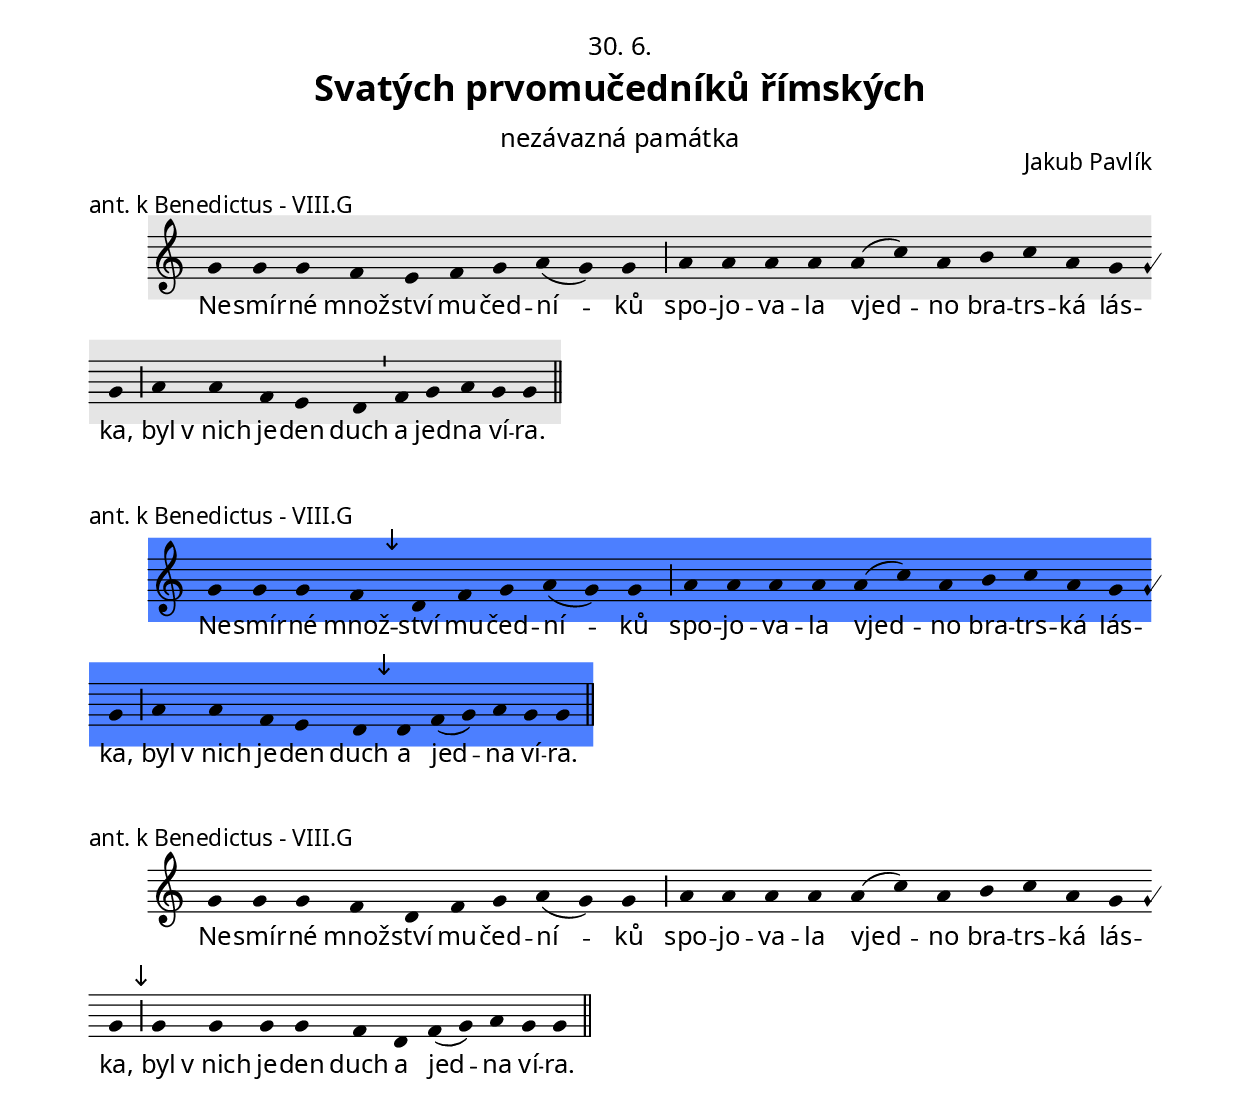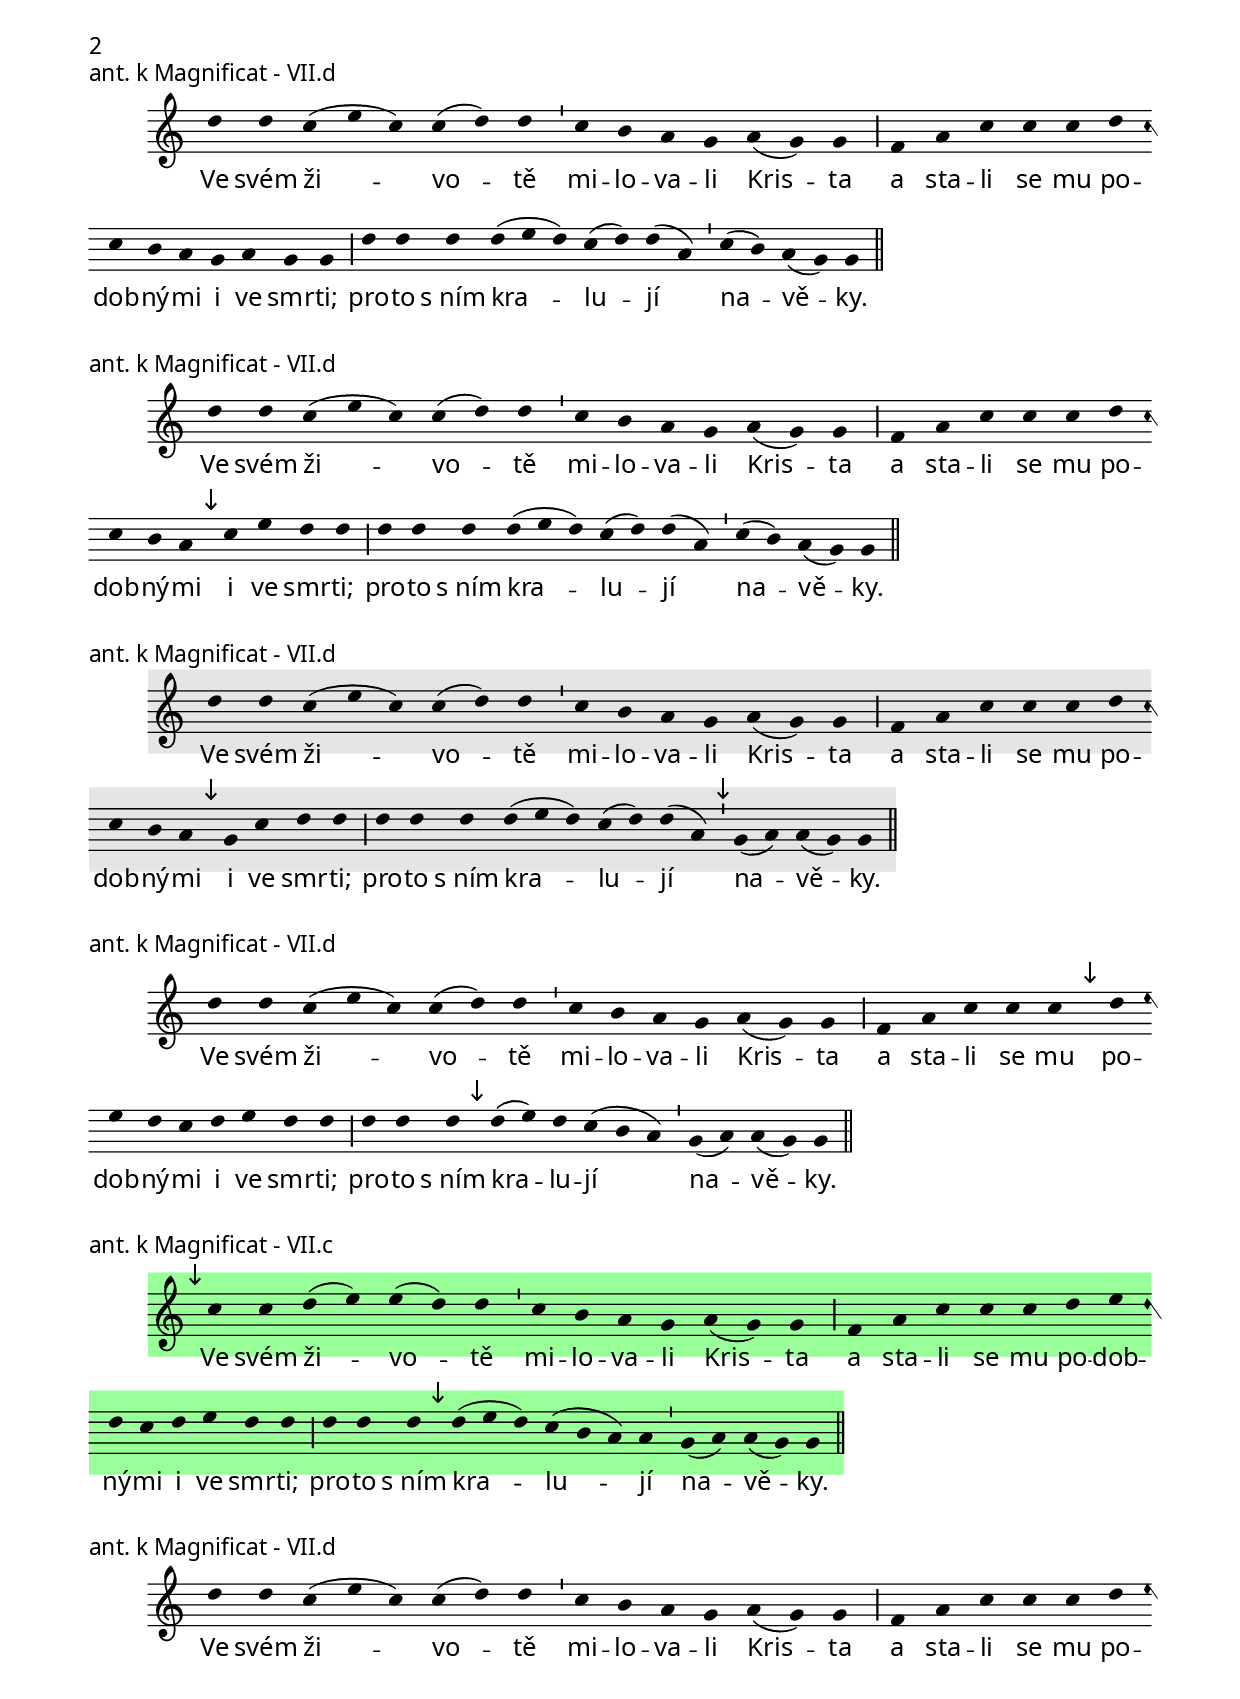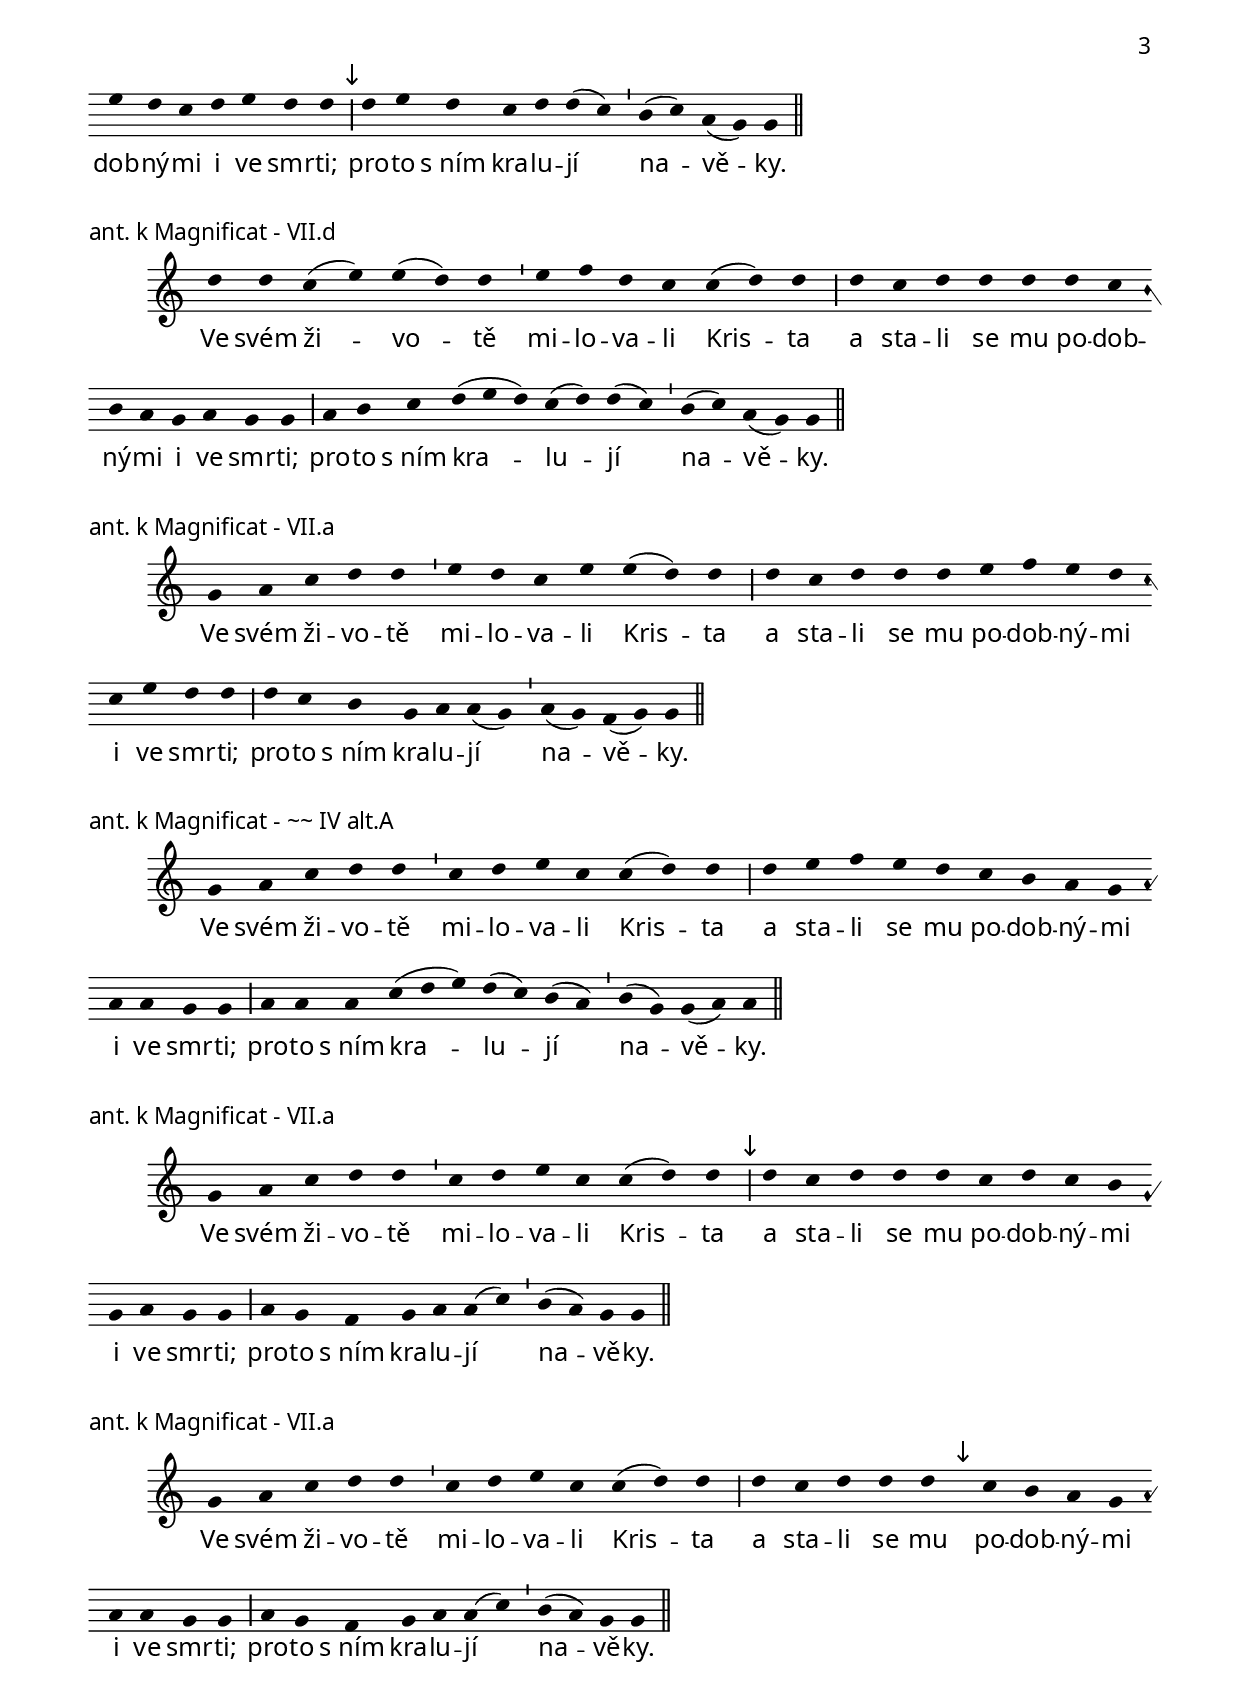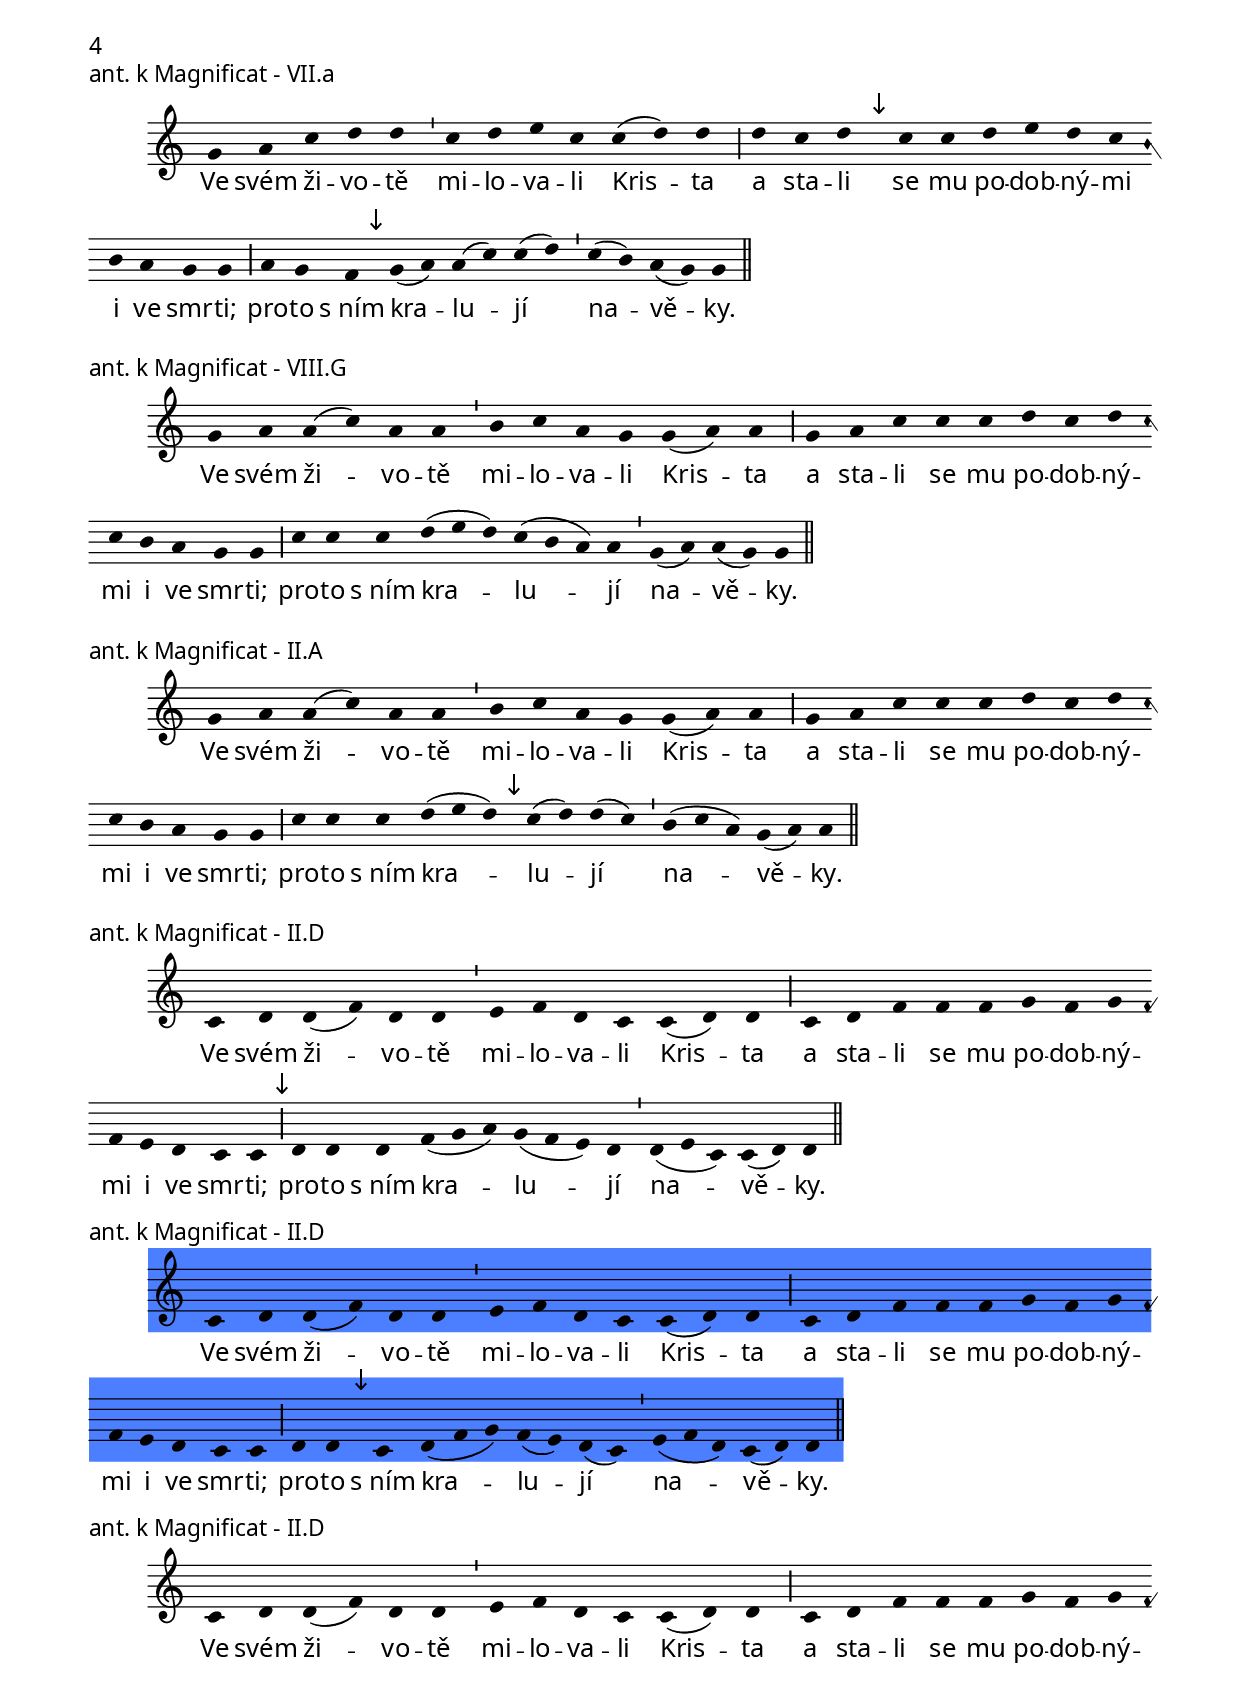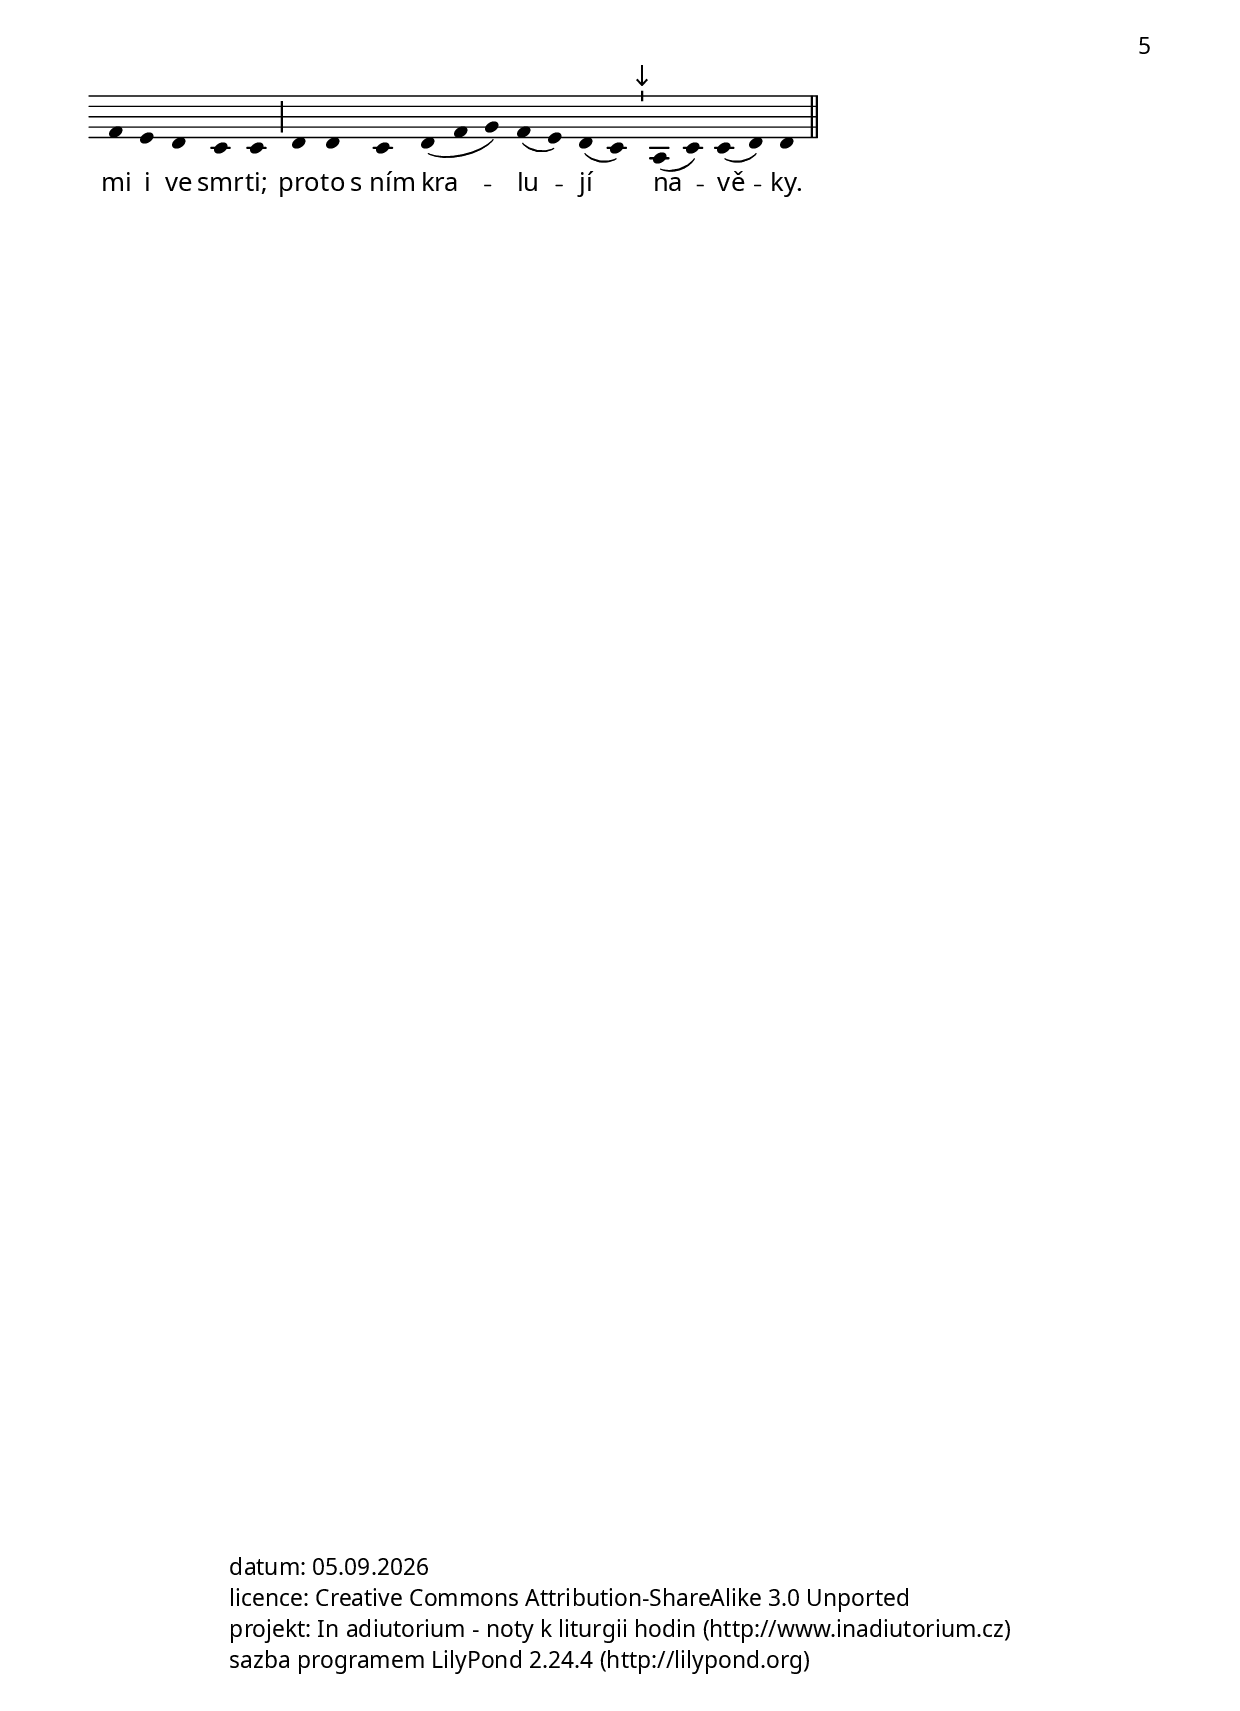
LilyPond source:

\version "2.19.16"

\include "../spolecne.ly"

\header {
  title = \markup\titleSvatek
            "Svatých prvomučedníků římských"
            "nezávazná památka"
            "30. 6."
  composer = "Jakub Pavlík"
}

\score {
  \relative c'' {
    \zvyraznovacSedy
    \choralniRezim
    g4 g g f e f g a( g) g \barMaior
    a a a a a( c) a b c a g g \barMaior
    a a f e d \barMin
    f g a g g \barFinalis
  }
  \addlyrics {
    Ne -- smír -- né množ -- ství mu -- čed -- ní -- ků
    spo -- jo -- va -- la vjed -- no bra -- trs -- ká lás -- ka,
    byl v_nich je -- den duch
    a jed -- na ví -- ra.
  }
  \header {
    quid = "ant. k Benedictus"
    modus = "VIII"
    differentia = "G"
    psalmus = ""
    id = "aben"
    piece = \markup {\sestavTitulekBezZalmu}
  }
}

\score {
  \relative c'' {
    \zvyraznovacModry
    \choralniRezim
    g4 g g f \mark\sipka d f g a( g) g \barMaior
    a a a a a( c) a b c a g g \barMaior
    a a f e d \mark\sipka
    d f( g) a g g \barFinalis
  }
  \addlyrics {
    Ne -- smír -- né množ -- ství mu -- čed -- ní -- ků
    spo -- jo -- va -- la vjed -- no bra -- trs -- ká lás -- ka,
    byl v_nich je -- den duch
    a jed -- na ví -- ra.
  }
  \header {
    quid = "ant. k Benedictus"
    modus = "VIII"
    differentia = "G"
    psalmus = ""
    id = "aben"
    piece = \markup {\sestavTitulekBezZalmu}
  }
}

\score {
  \relative c'' {
    \choralniRezim
    g4 g g f d f g a( g) g \barMaior
    a a a a a( c) a b c a g g \barMaior
    \mark\sipka g g g g f
    d f( g) a g g \barFinalis
  }
  \addlyrics {
    Ne -- smír -- né množ -- ství mu -- čed -- ní -- ků
    spo -- jo -- va -- la vjed -- no bra -- trs -- ká lás -- ka,
    byl v_nich je -- den duch
    a jed -- na ví -- ra.
  }
  \header {
    quid = "ant. k Benedictus"
    modus = "VIII"
    differentia = "G"
    psalmus = ""
    id = "aben"
    piece = \markup {\sestavTitulekBezZalmu}
  }
}

\pageBreak

\score {
  \relative c'' {
    \choralniRezim
    d4 d c( e c) c( d) d \barMin
    c b a g a( g) g \barMaior
    f a c c c d c b a g a g g \barMaior
    d' d d d( e d) c( d) d( a) \barMin
    c( b) a( g) g \barFinalis
  }
  \addlyrics {
    Ve svém ži -- vo -- tě
    mi -- lo -- va -- li Kris -- ta
    a sta -- li se mu po -- dob -- ný -- mi i ve smr -- ti;
    pro -- to s_ním kra -- lu -- jí
    na -- vě -- ky.
  }
  \header {
    quid = "ant. k Magnificat"
    modus = "VII"
    differentia = "d"
    psalmus = ""
    id = "amag"
    piece = \markup {\sestavTitulekBezZalmu}
  }
}

\score {
  \relative c'' {
    \choralniRezim
    d4 d c( e c) c( d) d \barMin
    c b a g a( g) g \barMaior
    f a c c c d c b a \mark\sipka c e d d \barMaior
    d d d d( e d) c( d) d( a) \barMin
    c( b) a( g) g \barFinalis
  }
  \addlyrics {
    Ve svém ži -- vo -- tě
    mi -- lo -- va -- li Kris -- ta
    a sta -- li se mu po -- dob -- ný -- mi i ve smr -- ti;
    pro -- to s_ním kra -- lu -- jí
    na -- vě -- ky.
  }
  \header {
    quid = "ant. k Magnificat"
    modus = "VII"
    differentia = "d"
    psalmus = ""
    id = "amag"
    piece = \markup {\sestavTitulekBezZalmu}
  }
}

\score {
  \relative c'' {
    \zvyraznovacSedy
    \choralniRezim
    d4 d c( e c) c( d) d \barMin
    c b a g a( g) g \barMaior
    f a c c c d c b a \mark\sipka g c d d \barMaior
    d d d d( e d) c( d) d( a) \barMin
    \mark\sipka g( a) a( g) g \barFinalis
  }
  \addlyrics {
    Ve svém ži -- vo -- tě
    mi -- lo -- va -- li Kris -- ta
    a sta -- li se mu po -- dob -- ný -- mi i ve smr -- ti;
    pro -- to s_ním kra -- lu -- jí
    na -- vě -- ky.
  }
  \header {
    quid = "ant. k Magnificat"
    modus = "VII"
    differentia = "d"
    psalmus = ""
    id = "amag"
    piece = \markup {\sestavTitulekBezZalmu}
  }
}

\score {
  \relative c'' {
    \choralniRezim
    d4 d c( e c) c( d) d \barMin
    c b a g a( g) g \barMaior
    f a c c c \mark\sipka d e d c d e d d \barMaior
    d d d \mark\sipka d( e) d c( b a) \barMin
    g( a) a( g) g \barFinalis
  }
  \addlyrics {
    Ve svém ži -- vo -- tě
    mi -- lo -- va -- li Kris -- ta
    a sta -- li se mu po -- dob -- ný -- mi i ve smr -- ti;
    pro -- to s_ním kra -- lu -- jí
    na -- vě -- ky.
  }
  \header {
    quid = "ant. k Magnificat"
    modus = "VII"
    differentia = "d"
    psalmus = ""
    id = "amag"
    piece = \markup {\sestavTitulekBezZalmu}
  }
}

\score {
  \relative c'' {
    \zvyraznovacZelenyII
    \choralniRezim
    \mark\sipka c4 c d( e) e( d) d \barMin
    c b a g a( g) g \barMaior
    f a c c c d e d c d e d d \barMaior
    d d d \mark\sipka d( e d) c( b a) a \barMin
    g( a) a( g) g \barFinalis
  }
  \addlyrics {
    Ve svém ži -- vo -- tě
    mi -- lo -- va -- li Kris -- ta
    a sta -- li se mu po -- dob -- ný -- mi i ve smr -- ti;
    pro -- to s_ním kra -- lu -- jí
    na -- vě -- ky.
  }
  \header {
    quid = "ant. k Magnificat"
    modus = "VII"
    differentia = "c"
    psalmus = ""
    id = "amag"
    piece = \markup {\sestavTitulekBezZalmu}
  }
}

\score {
  \relative c'' {
    \choralniRezim
    d4 d c( e c) c( d) d \barMin
    c b a g a( g) g \barMaior
    f a c c c d e d c d e d d \barMaior
    \mark\sipka d e d c d d( c) \barMin
    b( c) a( g) g \barFinalis
  }
  \addlyrics {
    Ve svém ži -- vo -- tě
    mi -- lo -- va -- li Kris -- ta
    a sta -- li se mu po -- dob -- ný -- mi i ve smr -- ti;
    pro -- to s_ním kra -- lu -- jí
    na -- vě -- ky.
  }
  \header {
    quid = "ant. k Magnificat"
    modus = "VII"
    differentia = "d"
    psalmus = ""
    id = "amag"
    piece = \markup {\sestavTitulekBezZalmu}
  }
}

\score {
  \relative c'' {
    \choralniRezim
    d4 d c( e) e( d) d \barMin
    e f d c c( d) d \barMaior
    d c d d d d c b a g a g g \barMaior
    a b c d( e d) c( d) d( c) \barMin
    b( c) a( g) g \barFinalis
  }
  \addlyrics {
    Ve svém ži -- vo -- tě
    mi -- lo -- va -- li Kris -- ta
    a sta -- li se mu po -- dob -- ný -- mi i ve smr -- ti;
    pro -- to s_ním kra -- lu -- jí
    na -- vě -- ky.
  }
  \header {
    quid = "ant. k Magnificat"
    modus = "VII"
    differentia = "d"
    psalmus = ""
    id = "amag"
    piece = \markup {\sestavTitulekBezZalmu}
  }
}

\score {
  \relative c'' {
    \choralniRezim
    g4 a c d d \barMin
    e d c e e( d) d \barMaior
    d c d d d e f e d c e d d \barMaior
    d c b g a a( g) \barMin
    a( g) f( g) g \barFinalis
  }
  \addlyrics {
    Ve svém ži -- vo -- tě
    mi -- lo -- va -- li Kris -- ta
    a sta -- li se mu po -- dob -- ný -- mi i ve smr -- ti;
    pro -- to s_ním kra -- lu -- jí
    na -- vě -- ky.
  }
  \header {
    quid = "ant. k Magnificat"
    modus = "VII"
    differentia = "a"
    psalmus = ""
    id = "amag"
    piece = \markup {\sestavTitulekBezZalmu}
  }
}

\score {
  \relative c'' {
    \choralniRezim
    g4 a c d d \barMin
    c d e c c( d) d \barMaior
    d e f e d c b a g a a g g \barMaior
    a a a c( d e) d( c) b( a) \barMin
    b( g) g( a) a \barFinalis
  }
  \addlyrics {
    Ve svém ži -- vo -- tě
    mi -- lo -- va -- li Kris -- ta
    a sta -- li se mu po -- dob -- ný -- mi i ve smr -- ti;
    pro -- to s_ním kra -- lu -- jí
    na -- vě -- ky.
  }
  \header {
    quid = "ant. k Magnificat"
    modus = "~~ IV alt"
    differentia = "A"
    psalmus = ""
    id = "amag"
    piece = \markup {\sestavTitulekBezZalmu}
  }
}

\score {
  \relative c'' {
    \choralniRezim
    g4 a c d d \barMin
    c d e c c( d) d \barMaior
    \mark\sipka d c d d d c d c b g a g g \barMaior
    a g f g a a( c) \barMin
    b( a) g g \barFinalis
  }
  \addlyrics {
    Ve svém ži -- vo -- tě
    mi -- lo -- va -- li Kris -- ta
    a sta -- li se mu po -- dob -- ný -- mi i ve smr -- ti;
    pro -- to s_ním kra -- lu -- jí
    na -- vě -- ky.
  }
  \header {
    quid = "ant. k Magnificat"
    modus = "VII"
    differentia = "a"
    psalmus = ""
    id = "amag"
    piece = \markup {\sestavTitulekBezZalmu}
  }
}

\score {
  \relative c'' {
    \choralniRezim
    g4 a c d d \barMin
    c d e c c( d) d \barMaior
    d c d d d \mark\sipka c b a g a a g g \barMaior
    a g f g a a( c) \barMin
    b( a) g g \barFinalis
  }
  \addlyrics {
    Ve svém ži -- vo -- tě
    mi -- lo -- va -- li Kris -- ta
    a sta -- li se mu po -- dob -- ný -- mi i ve smr -- ti;
    pro -- to s_ním kra -- lu -- jí
    na -- vě -- ky.
  }
  \header {
    quid = "ant. k Magnificat"
    modus = "VII"
    differentia = "a"
    psalmus = ""
    id = "amag"
    piece = \markup {\sestavTitulekBezZalmu}
  }
}

\score {
  \relative c'' {
    \choralniRezim
    g4 a c d d \barMin
    c d e c c( d) d \barMaior
    d c d \mark\sipka c c d e d c b a g g \barMaior
    a g f \mark\sipka g( a) a( c) c( d) \barMin
    c( b) a( g) g \barFinalis
  }
  \addlyrics {
    Ve svém ži -- vo -- tě
    mi -- lo -- va -- li Kris -- ta
    a sta -- li se mu po -- dob -- ný -- mi i ve smr -- ti;
    pro -- to s_ním kra -- lu -- jí
    na -- vě -- ky.
  }
  \header {
    quid = "ant. k Magnificat"
    modus = "VII"
    differentia = "a"
    psalmus = ""
    id = "amag"
    piece = \markup {\sestavTitulekBezZalmu}
  }
}

\score {
  \relative c'' {
    \choralniRezim
    g4 a a( c) a a \barMin
    b c a g g( a) a \barMaior
    g a c c c d c d c b a g g \barMaior
    c c c d( e d) c( b a) a \barMin
    g( a) a( g) g \barFinalis
  }
  \addlyrics {
    Ve svém ži -- vo -- tě
    mi -- lo -- va -- li Kris -- ta
    a sta -- li se mu po -- dob -- ný -- mi i ve smr -- ti;
    pro -- to s_ním kra -- lu -- jí
    na -- vě -- ky.
  }
  \header {
    quid = "ant. k Magnificat"
    modus = "VIII"
    differentia = "G"
    psalmus = ""
    id = "amag"
    piece = \markup {\sestavTitulekBezZalmu}
  }
}

\score {
  \relative c'' {
    \choralniRezim
    g4 a a( c) a a \barMin
    b c a g g( a) a \barMaior
    g a c c c d c d c b a g g \barMaior
    c c c d( e d) \mark\sipka c( d) d( c) \barMin
    b( c a) g( a) a \barFinalis
  }
  \addlyrics {
    Ve svém ži -- vo -- tě
    mi -- lo -- va -- li Kris -- ta
    a sta -- li se mu po -- dob -- ný -- mi i ve smr -- ti;
    pro -- to s_ním kra -- lu -- jí
    na -- vě -- ky.
  }
  \header {
    quid = "ant. k Magnificat"
    modus = "II"
    differentia = "A"
    psalmus = ""
    id = "amag"
    piece = \markup {\sestavTitulekBezZalmu}
  }
}

\score {
  \relative c' {
    \choralniRezim
    c4 d d( f) d d \barMin
    e f d c c( d) d \barMaior
    c d f f f g f g f e d c c \barMaior
    \mark\sipka d d d f( g a) g( f e) d \barMin
    d( e c) c( d) d \barFinalis
  }
  \addlyrics {
    Ve svém ži -- vo -- tě
    mi -- lo -- va -- li Kris -- ta
    a sta -- li se mu po -- dob -- ný -- mi i ve smr -- ti;
    pro -- to s_ním kra -- lu -- jí
    na -- vě -- ky.
  }
  \header {
    quid = "ant. k Magnificat"
    modus = "II"
    differentia = "D"
    psalmus = ""
    id = "amag"
    piece = \markup {\sestavTitulekBezZalmu}
  }
}

\score {
  \relative c' {
    \zvyraznovacModry
    \choralniRezim
    c4 d d( f) d d \barMin
    e f d c c( d) d \barMaior
    c d f f f g f g f e d c c \barMaior
    d d \mark\sipka c d( f g) f( e) d( c) \barMin
    e( f d) c( d) d \barFinalis
  }
  \addlyrics {
    Ve svém ži -- vo -- tě
    mi -- lo -- va -- li Kris -- ta
    a sta -- li se mu po -- dob -- ný -- mi i ve smr -- ti;
    pro -- to s_ním kra -- lu -- jí
    na -- vě -- ky.
  }
  \header {
    quid = "ant. k Magnificat"
    modus = "II"
    differentia = "D"
    psalmus = ""
    id = "amag"
    piece = \markup {\sestavTitulekBezZalmu}
  }
}

\score {
  \relative c' {
    \choralniRezim
    c4 d d( f) d d \barMin
    e f d c c( d) d \barMaior
    c d f f f g f g f e d c c \barMaior
    d d c d( f g) f( e) d( c) \barMin
    \mark\sipka a( c) c( d) d \barFinalis
  }
  \addlyrics {
    Ve svém ži -- vo -- tě
    mi -- lo -- va -- li Kris -- ta
    a sta -- li se mu po -- dob -- ný -- mi i ve smr -- ti;
    pro -- to s_ním kra -- lu -- jí
    na -- vě -- ky.
  }
  \header {
    quid = "ant. k Magnificat"
    modus = "II"
    differentia = "D"
    psalmus = ""
    id = "amag"
    piece = \markup {\sestavTitulekBezZalmu}
  }
}